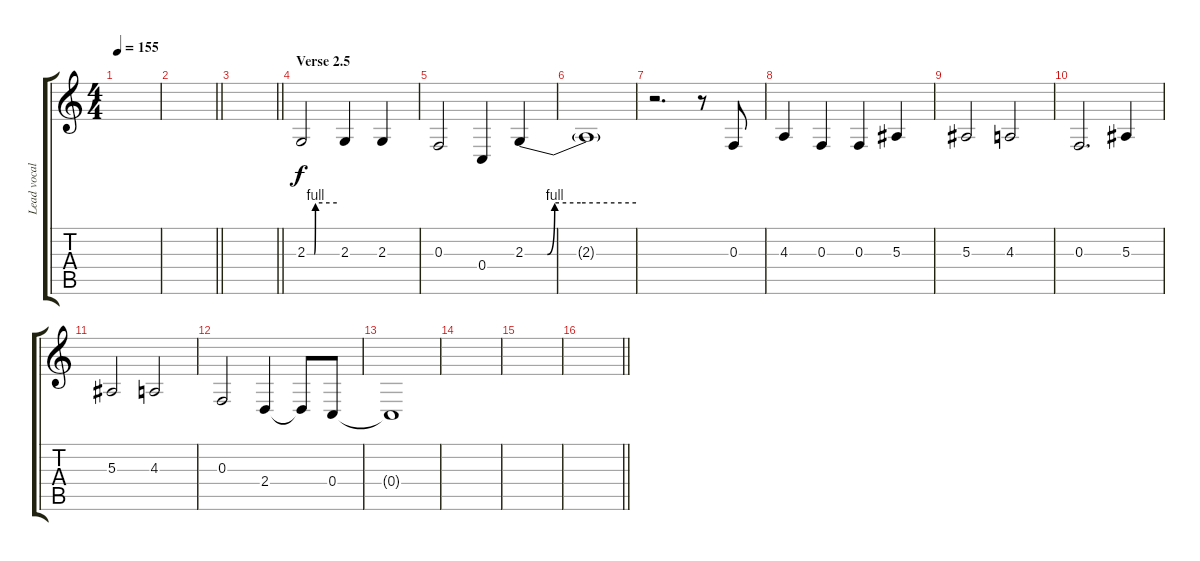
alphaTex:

\track ("Lead vocal" "Lead vocal") {instrument frenchhorn}
\staff {score tabs}
\tuning (D4 A3 F3 C3 G2 D2) {hide}
\ts (4 4)
\tempo 155
\clef g2
\ks c
|
\barLineRight lightlight
|
\barLineRight lightlight
|
\section ("" "Verse 2.5")
2.3{be (custom 0 0 15 0 17 4 60 4)}.2 2.3.4 2.3.4 |
0.3.2 0.4.4 2.3{be (custom 0 0 12 0 16 4 30 4 60 4)}.4 |
2.3{t}.1 |
r.2{d} r.8 0.3.8 |
4.3.4 0.3.4 0.3.4 5.3.4 |
5.3.2 4.3.2 |
0.3.2{d} 5.3.4 |
5.3.2 4.3.2 |
0.3.2 2.4.4 2.4{t}.8 0.4.8 |
0.4{t}.1 |
|
|
\barLineRight lightlight
